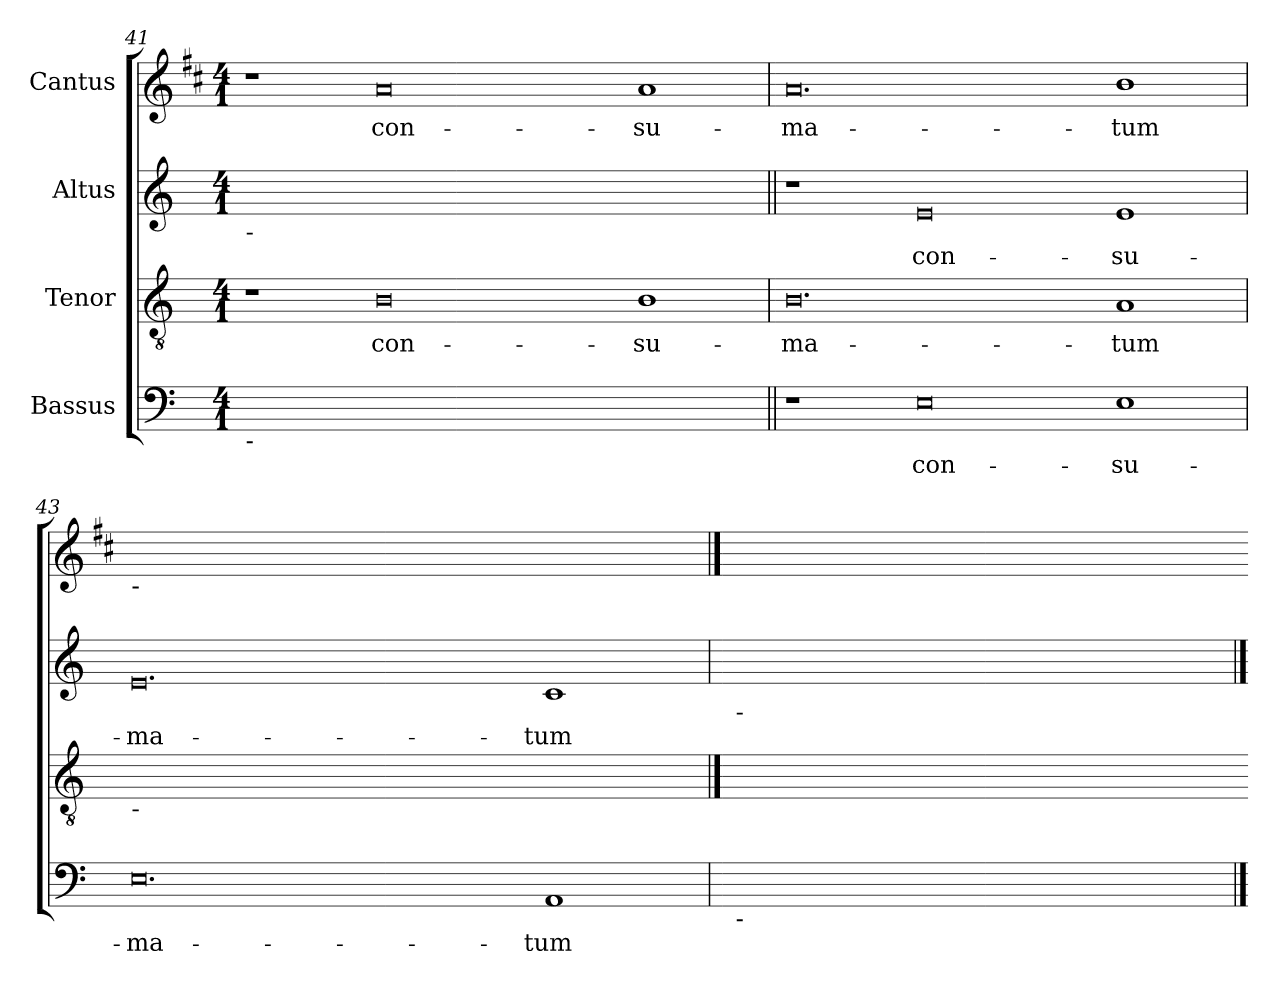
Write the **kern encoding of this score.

**kern	**text	**kern	**text	**kern	**text	**kern	**text
*part4	*part4	*part3	*part3	*part2	*part2	*part1	*part1
*staff4	*staff4	*staff3	*staff3	*staff2	*staff2	*staff1	*staff1
*I"Bassus	*	*I"Tenor	*	*I"Altus	*	*I"Cantus	*
*clefF4	*	*clefGv2	*	*clefG2	*	*clefG2	*
*	*	*	*	*	*	*ITrd1c2	*
*k[]	*	*k[]	*	*k[]	*	*k[]	*
*C:	*	*C:	*	*C:	*	*C:	*
*M4/1	*	*M4/1	*	*M4/1	*	*M4/1	*
=41	=41	=41	=41	=41	=41	=41	=41
!	!	!	!	!LO:TX:b:t=-	!	!	!
!LO:TX:b:t=-	!	!	!	!	!	!	!
!	!LO:LY:b	!	!	!	!LO:LY:b	!	!
[0E;<yy	-sti	1r	.	[0e;<yy	-sti	1r	.
!	!	!	!LO:LY:b	!	!	!	!LO:LY:b
.	.	0B	con-	.	.	0g	con-
0Eyy]	.	.	.	0eyy]	.	.	.
!	!	!	!LO:LY:b	!	!	!	!LO:LY:b
.	.	1B	-su-	.	.	1g	-su-
=42||	=42	=42	=42	=42||	=42	=42	=42
!	!	!	!LO:LY:b	!	!	!	!LO:LY:b
1r	.	0.B	-ma-	1r	.	0.g	-ma-
!	!LO:LY:b	!	!	!	!LO:LY:b	!	!
0E	con-	.	.	0e	con-	.	.
!	!LO:LY:b	!	!LO:LY:b	!	!LO:LY:b	!	!LO:LY:b
1E	-su-	1A	-tum	1e	-su-	1a	-tum
=43	=43	=43	=43	=43	=43	=43	=43
!	!	!	!	!	!	!LO:TX:b:t=-	!
!	!	!LO:TX:b:t=-	!	!	!	!	!
!	!LO:LY:b	!	!LO:LY:b	!	!LO:LY:b	!	!LO:LY:b
0.E	-ma-	0A;<yy	est.	0.e	-ma-	0a;<yy	est.
.	.	0ryy	.	.	.	0ryy	.
!	!LO:LY:b	!	!	!	!LO:LY:b	!	!
1AA	-tum	.	.	1c	-tum	.	.
=	==	==	==	=	==	==	==
!	!	!	!	!LO:TX:b:t=-	!	!	!
!LO:TX:b:t=-	!	!	!	!	!	!	!
!	!LO:LY:b	!	!	!	!LO:LY:b	!	!
0AA;<yy	est.	00ryy	.	0c;<yy	est.	00ryy	.
0ryy	.	.	.	0ryy	.	.	.
==	=	=	=	==	=	=	=
*-	*-	*-	*-	*-	*-	*-	*-
